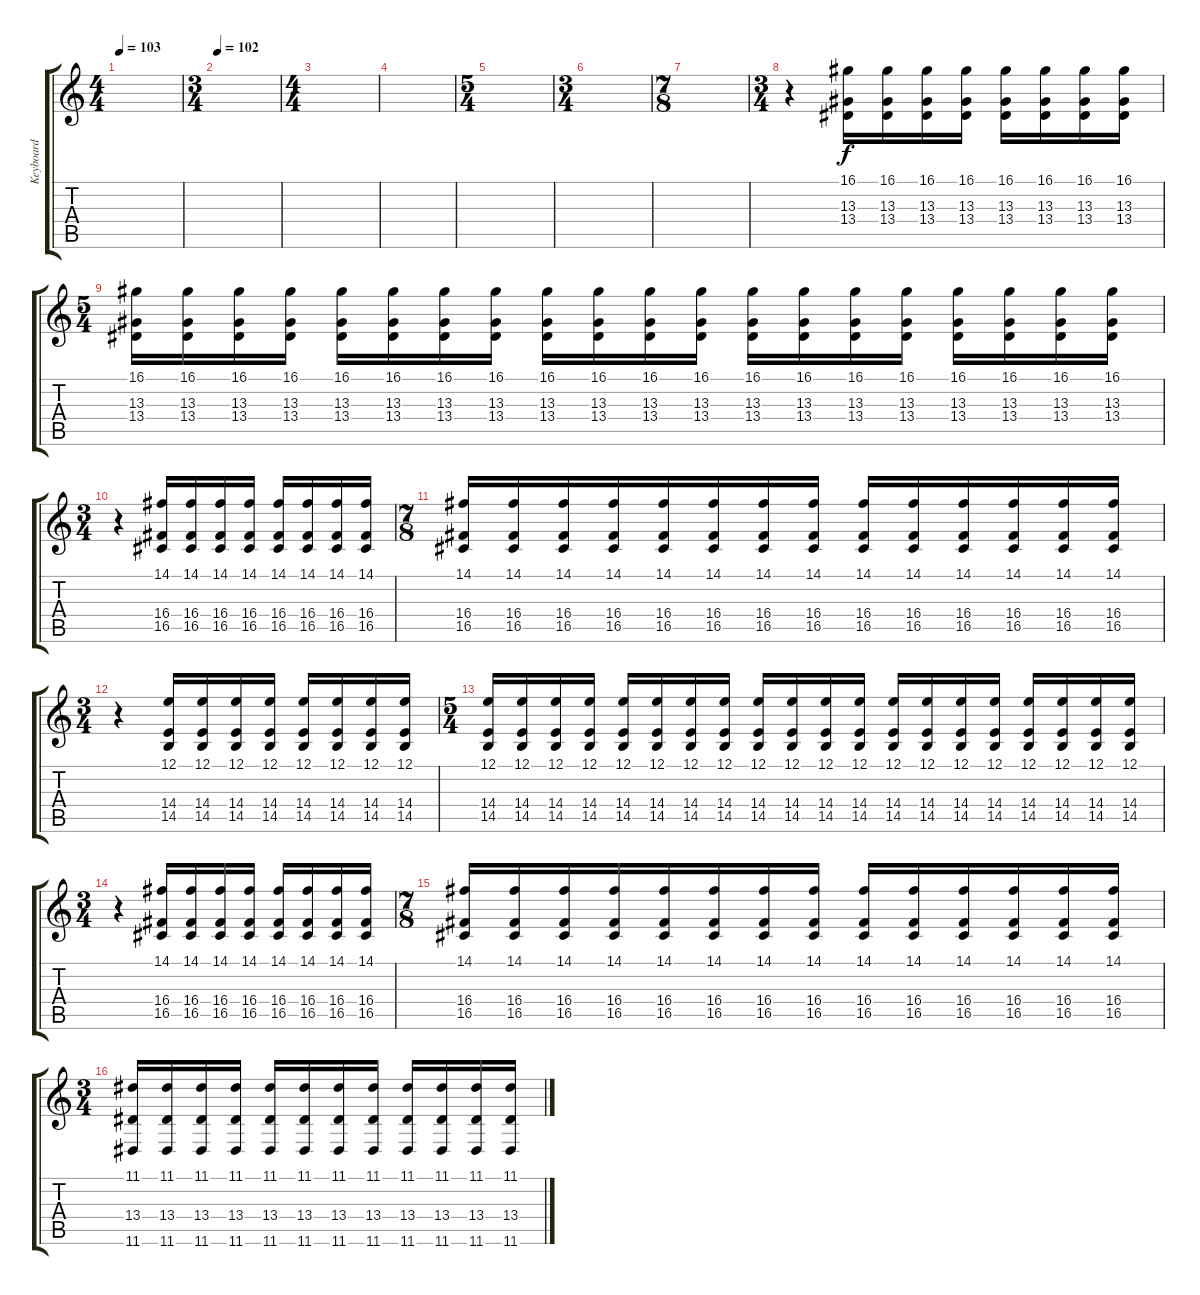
\track ("Keyboard" "Keyboard") {instrument pad8sweep}
\staff {score tabs}
\tuning (E4 B3 G3 D3 A2 E2) {hide}
\ts (4 4)
\tempo 103
\clef g2
\ks c
|
\ts (3 4)
\tempo 102
|
\ts (4 4)
|
|
\ts (5 4)
|
\ts (3 4)
|
\ts (7 8)
|
\ts (3 4)
r.4{volume 6 instrument fx1rain} (16.1 13.3 13.4).16 (16.1 13.3 13.4).16 (16.1 13.3 13.4).16 (16.1 13.3 13.4).16 (16.1 13.3 13.4).16 (16.1 13.3 13.4).16 (16.1 13.3 13.4).16 (16.1 13.3 13.4).16 |
\ts (5 4)
(16.1 13.3 13.4).16 (16.1 13.3 13.4).16 (16.1 13.3 13.4).16 (16.1 13.3 13.4).16 (16.1 13.3 13.4).16 (16.1 13.3 13.4).16 (16.1 13.3 13.4).16 (16.1 13.3 13.4).16 (16.1 13.3 13.4).16 (16.1 13.3 13.4).16 (16.1 13.3 13.4).16 (16.1 13.3 13.4).16 (16.1 13.3 13.4).16 (16.1 13.3 13.4).16 (16.1 13.3 13.4).16 (16.1 13.3 13.4).16 (16.1 13.3 13.4).16 (16.1 13.3 13.4).16 (16.1 13.3 13.4).16 (16.1 13.3 13.4).16 |
\ts (3 4)
r.4 (14.1 16.4 16.5).16 (14.1 16.4 16.5).16 (14.1 16.4 16.5).16 (14.1 16.4 16.5).16 (14.1 16.4 16.5).16 (14.1 16.4 16.5).16 (14.1 16.4 16.5).16 (14.1 16.4 16.5).16 |
\ts (7 8)
(14.1 16.4 16.5).16 (14.1 16.4 16.5).16 (14.1 16.4 16.5).16 (14.1 16.4 16.5).16 (14.1 16.4 16.5).16 (14.1 16.4 16.5).16 (14.1 16.4 16.5).16 (14.1 16.4 16.5).16 (14.1 16.4 16.5).16 (14.1 16.4 16.5).16 (14.1 16.4 16.5).16 (14.1 16.4 16.5).16 (14.1 16.4 16.5).16 (14.1 16.4 16.5).16 |
\ts (3 4)
r.4 (12.1 14.4 14.5).16 (12.1 14.4 14.5).16 (12.1 14.4 14.5).16 (12.1 14.4 14.5).16 (12.1 14.4 14.5).16 (12.1 14.4 14.5).16 (12.1 14.4 14.5).16 (12.1 14.4 14.5).16 |
\ts (5 4)
(12.1 14.4 14.5).16 (12.1 14.4 14.5).16 (12.1 14.4 14.5).16 (12.1 14.4 14.5).16 (12.1 14.4 14.5).16 (12.1 14.4 14.5).16 (12.1 14.4 14.5).16 (12.1 14.4 14.5).16 (12.1 14.4 14.5).16 (12.1 14.4 14.5).16 (12.1 14.4 14.5).16 (12.1 14.4 14.5).16 (12.1 14.4 14.5).16 (12.1 14.4 14.5).16 (12.1 14.4 14.5).16 (12.1 14.4 14.5).16 (12.1 14.4 14.5).16 (12.1 14.4 14.5).16 (12.1 14.4 14.5).16 (12.1 14.4 14.5).16 |
\ts (3 4)
r.4 (14.1 16.4 16.5).16 (14.1 16.4 16.5).16 (14.1 16.4 16.5).16 (14.1 16.4 16.5).16 (14.1 16.4 16.5).16 (14.1 16.4 16.5).16 (14.1 16.4 16.5).16 (14.1 16.4 16.5).16 |
\ts (7 8)
(14.1 16.4 16.5).16 (14.1 16.4 16.5).16 (14.1 16.4 16.5).16 (14.1 16.4 16.5).16 (14.1 16.4 16.5).16 (14.1 16.4 16.5).16 (14.1 16.4 16.5).16 (14.1 16.4 16.5).16 (14.1 16.4 16.5).16 (14.1 16.4 16.5).16 (14.1 16.4 16.5).16 (14.1 16.4 16.5).16 (14.1 16.4 16.5).16 (14.1 16.4 16.5).16 |
\ts (3 4)
(11.1 13.4 11.6).16 (11.1 13.4 11.6).16 (11.1 13.4 11.6).16 (11.1 13.4 11.6).16 (11.1 13.4 11.6).16 (11.1 13.4 11.6).16 (11.1 13.4 11.6).16 (11.1 13.4 11.6).16 (11.1 13.4 11.6).16 (11.1 13.4 11.6).16 (11.1 13.4 11.6).16 (11.1 13.4 11.6).16
